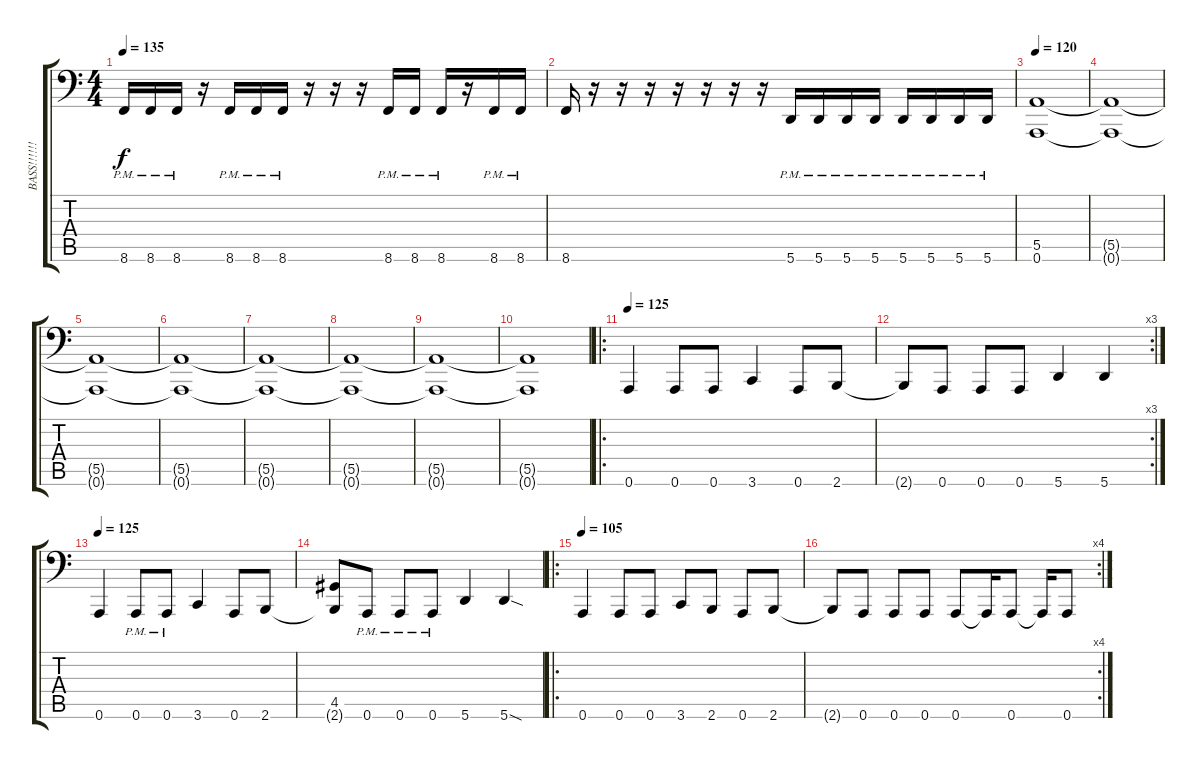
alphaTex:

\track ("BASS!!!!!!!!!!!!!!!!!!" "BASS!!!!!!") {instrument electricbasspick}
\staff {score tabs}
\tuning (E4 B3 D2 A1 E1 A0) {hide}
\ts (4 4)
\tempo 135
\clef f4
\ks c
8.6{pm}.16{dy f} 8.6{pm}.16 8.6{pm}.16 r.16 8.6{pm}.16 8.6{pm}.16 8.6{pm}.16 r.16 r.16 r.16 8.6{pm}.16 8.6{pm}.16 8.6{pm}.16 r.16 8.6{pm}.16 8.6{pm}.16 |
8.6.16 r.16 r.16 r.16 r.16 r.16 r.16 r.16 5.6{pm}.16 5.6{pm}.16 5.6{pm}.16 5.6{pm}.16 5.6{pm}.16 5.6{pm}.16 5.6{pm}.16 5.6{pm}.16 |
\tempo 120
(5.5 0.6).1 |
(5.5{t} 0.6{t}).1 |
(5.5{t} 0.6{t}).1 |
(5.5{t} 0.6{t}).1 |
(5.5{t} 0.6{t}).1 |
(5.5{t} 0.6{t}).1 |
(5.5{t} 0.6{t}).1 |
(5.5{t} 0.6{t}).1 |
\ro
\tempo 120
\tempo 125
0.6.4 0.6.8 0.6.8 3.6.4 0.6.8 2.6.8 |
\rc 3
2.6{t}.8 0.6.8 0.6.8 0.6.8 5.6.4 5.6.4 |
\tempo 115
\tempo 125
0.6.4 0.6{pm}.8 0.6{pm}.8 3.6.4 0.6.8 2.6.8 |
(4.5 2.6{t}).8 0.6{pm}.8 0.6{pm}.8 0.6{pm}.8 5.6.4 5.6{sod}.4 |
\ro
\tempo 105
0.6.4 0.6.8 0.6.8 3.6.8 2.6.8 0.6.8 2.6.8 |
\rc 4
2.6{t}.8 0.6.8 0.6.8 0.6.8 0.6.8 0.6{t}.16 0.6.8 0.6{t}.16 0.6.8
